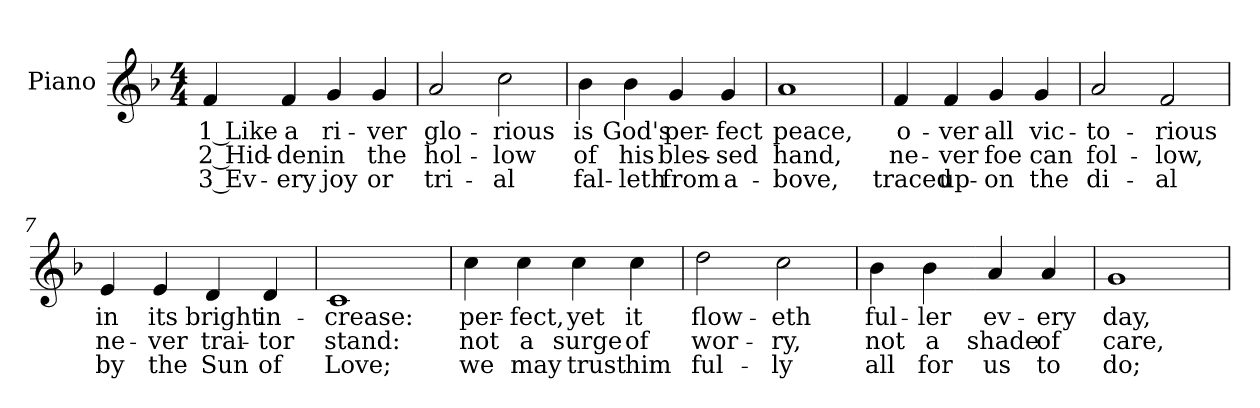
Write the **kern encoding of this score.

**kern	**text	**text	**text
*part1	*part1	*part1	*part1
*staff1	*staff1	*staff1	*staff1
*I"Piano	*	*	*
*I'Pno.	*	*	*
!!LO:PB:g=z
*clefG2	*	*	*
*k[b-]	*	*	*
*F:	*	*	*
*M4/4	*	*	*
=1	=1	=1	=1
!	!LO:LY:b:color=#000000	!LO:LY:b:color=#000000	!LO:LY:b:color=#000000
4fi/	1 Like	2 Hid-	3 Ev-
!	!LO:LY:b:color=#000000	!LO:LY:b:color=#000000	!LO:LY:b:color=#000000
4fi/	a	-den	-ery
!	!LO:LY:b:color=#000000	!LO:LY:b:color=#000000	!LO:LY:b:color=#000000
4gi/	ri-	in	joy
!	!LO:LY:b:color=#000000	!LO:LY:b:color=#000000	!LO:LY:b:color=#000000
4gi/	-ver	the	or
=2	=2	=2	=2
!	!LO:LY:b:color=#000000	!LO:LY:b:color=#000000	!LO:LY:b:color=#000000
2ai/	glo-	hol-	tri-
!	!LO:LY:b:color=#000000	!LO:LY:b:color=#000000	!LO:LY:b:color=#000000
2cci\	-rious	-low	-al
=3	=3	=3	=3
!	!LO:LY:b:color=#000000	!LO:LY:b:color=#000000	!LO:LY:b:color=#000000
4b-i\	is	of	fal-
!	!LO:LY:b:color=#000000	!LO:LY:b:color=#000000	!LO:LY:b:color=#000000
4b-i\	God's	his	-leth
!	!LO:LY:b:color=#000000	!LO:LY:b:color=#000000	!LO:LY:b:color=#000000
4gi/	per-	bles-	from
!	!LO:LY:b:color=#000000	!LO:LY:b:color=#000000	!LO:LY:b:color=#000000
4gi/	-fect	-sed	a-
=4	=4	=4	=4
!	!LO:LY:b:color=#000000	!LO:LY:b:color=#000000	!LO:LY:b:color=#000000
1ai	peace,	hand,	-bove,
!!LO:LB:g=z
=5	=5	=5	=5
!	!LO:LY:b:color=#000000	!LO:LY:b:color=#000000	!LO:LY:b:color=#000000
4fi/	o-	ne-	traced
!	!LO:LY:b:color=#000000	!LO:LY:b:color=#000000	!LO:LY:b:color=#000000
4fi/	-ver	-ver	up-
!	!LO:LY:b:color=#000000	!LO:LY:b:color=#000000	!LO:LY:b:color=#000000
4gi/	all	foe	-on
!	!LO:LY:b:color=#000000	!LO:LY:b:color=#000000	!LO:LY:b:color=#000000
4gi/	vic-	can	the
=6	=6	=6	=6
!	!LO:LY:b:color=#000000	!LO:LY:b:color=#000000	!LO:LY:b:color=#000000
2ai/	-to-	fol-	di-
!	!LO:LY:b:color=#000000	!LO:LY:b:color=#000000	!LO:LY:b:color=#000000
2fi/	-rious	-low,	-al
=7	=7	=7	=7
!	!LO:LY:b:color=#000000	!LO:LY:b:color=#000000	!LO:LY:b:color=#000000
4ei/	in	ne-	by
!	!LO:LY:b:color=#000000	!LO:LY:b:color=#000000	!LO:LY:b:color=#000000
4ei/	its	-ver	the
!	!LO:LY:b:color=#000000	!LO:LY:b:color=#000000	!LO:LY:b:color=#000000
4di/	bright	trai-	Sun
!	!LO:LY:b:color=#000000	!LO:LY:b:color=#000000	!LO:LY:b:color=#000000
4di/	in-	-tor	of
=8	=8	=8	=8
!	!LO:LY:b:color=#000000	!LO:LY:b:color=#000000	!LO:LY:b:color=#000000
1ci	-crease:	stand:	Love;
!!LO:LB:g=z
=9	=9	=9	=9
!	!LO:LY:b:color=#000000	!LO:LY:b:color=#000000	!LO:LY:b:color=#000000
4cci\	per-	not	we
!	!LO:LY:b:color=#000000	!LO:LY:b:color=#000000	!LO:LY:b:color=#000000
4cci\	-fect,	a	may
!	!LO:LY:b:color=#000000	!LO:LY:b:color=#000000	!LO:LY:b:color=#000000
4cci\	yet	surge	trust
!	!LO:LY:b:color=#000000	!LO:LY:b:color=#000000	!LO:LY:b:color=#000000
4cci\	it	of	him
=10	=10	=10	=10
!	!LO:LY:b:color=#000000	!LO:LY:b:color=#000000	!LO:LY:b:color=#000000
2ddi\	flow-	wor-	ful-
!	!LO:LY:b:color=#000000	!LO:LY:b:color=#000000	!LO:LY:b:color=#000000
2cci\	-eth	-ry,	-ly
=11	=11	=11	=11
!	!LO:LY:b:color=#000000	!LO:LY:b:color=#000000	!LO:LY:b:color=#000000
4b-i\	ful-	not	all
!	!LO:LY:b:color=#000000	!LO:LY:b:color=#000000	!LO:LY:b:color=#000000
4b-i\	-ler	a	for
=12-	=12-	=12-	=12-
!	!LO:LY:b:color=#000000	!LO:LY:b:color=#000000	!LO:LY:b:color=#000000
4ai/	ev-	shade	us
!	!LO:LY:b:color=#000000	!LO:LY:b:color=#000000	!LO:LY:b:color=#000000
4ai/	-ery	of	to
=13	=13	=13	=13
!	!LO:LY:b:color=#000000	!LO:LY:b:color=#000000	!LO:LY:b:color=#000000
1gi	day,	care,	do;
=	=	=	=
*-	*-	*-	*-
